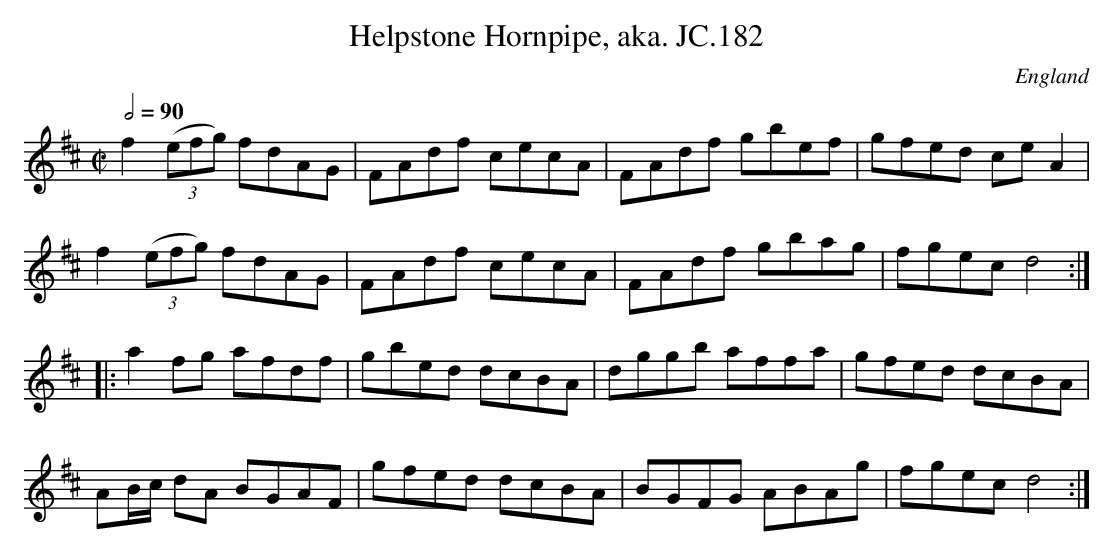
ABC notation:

X:1
T:Helpstone Hornpipe, aka. JC.182
L:1/8
M:C|
O:England
Q:2/4=90
K:D
f2((3efg) fdAG|\
FAdf cecA|FAdf gbef|gfed ceA2|!
f2((3efg) fdAG|FAdf cecA|FAdf gbag|fgecd4:|!
|:a2fg afdf|gbed dcBA|dggb affa|gfed dcBA|!
AB/c/ dA BGAF|gfed dcBA|BGFG ABAg|fgecd4:|
